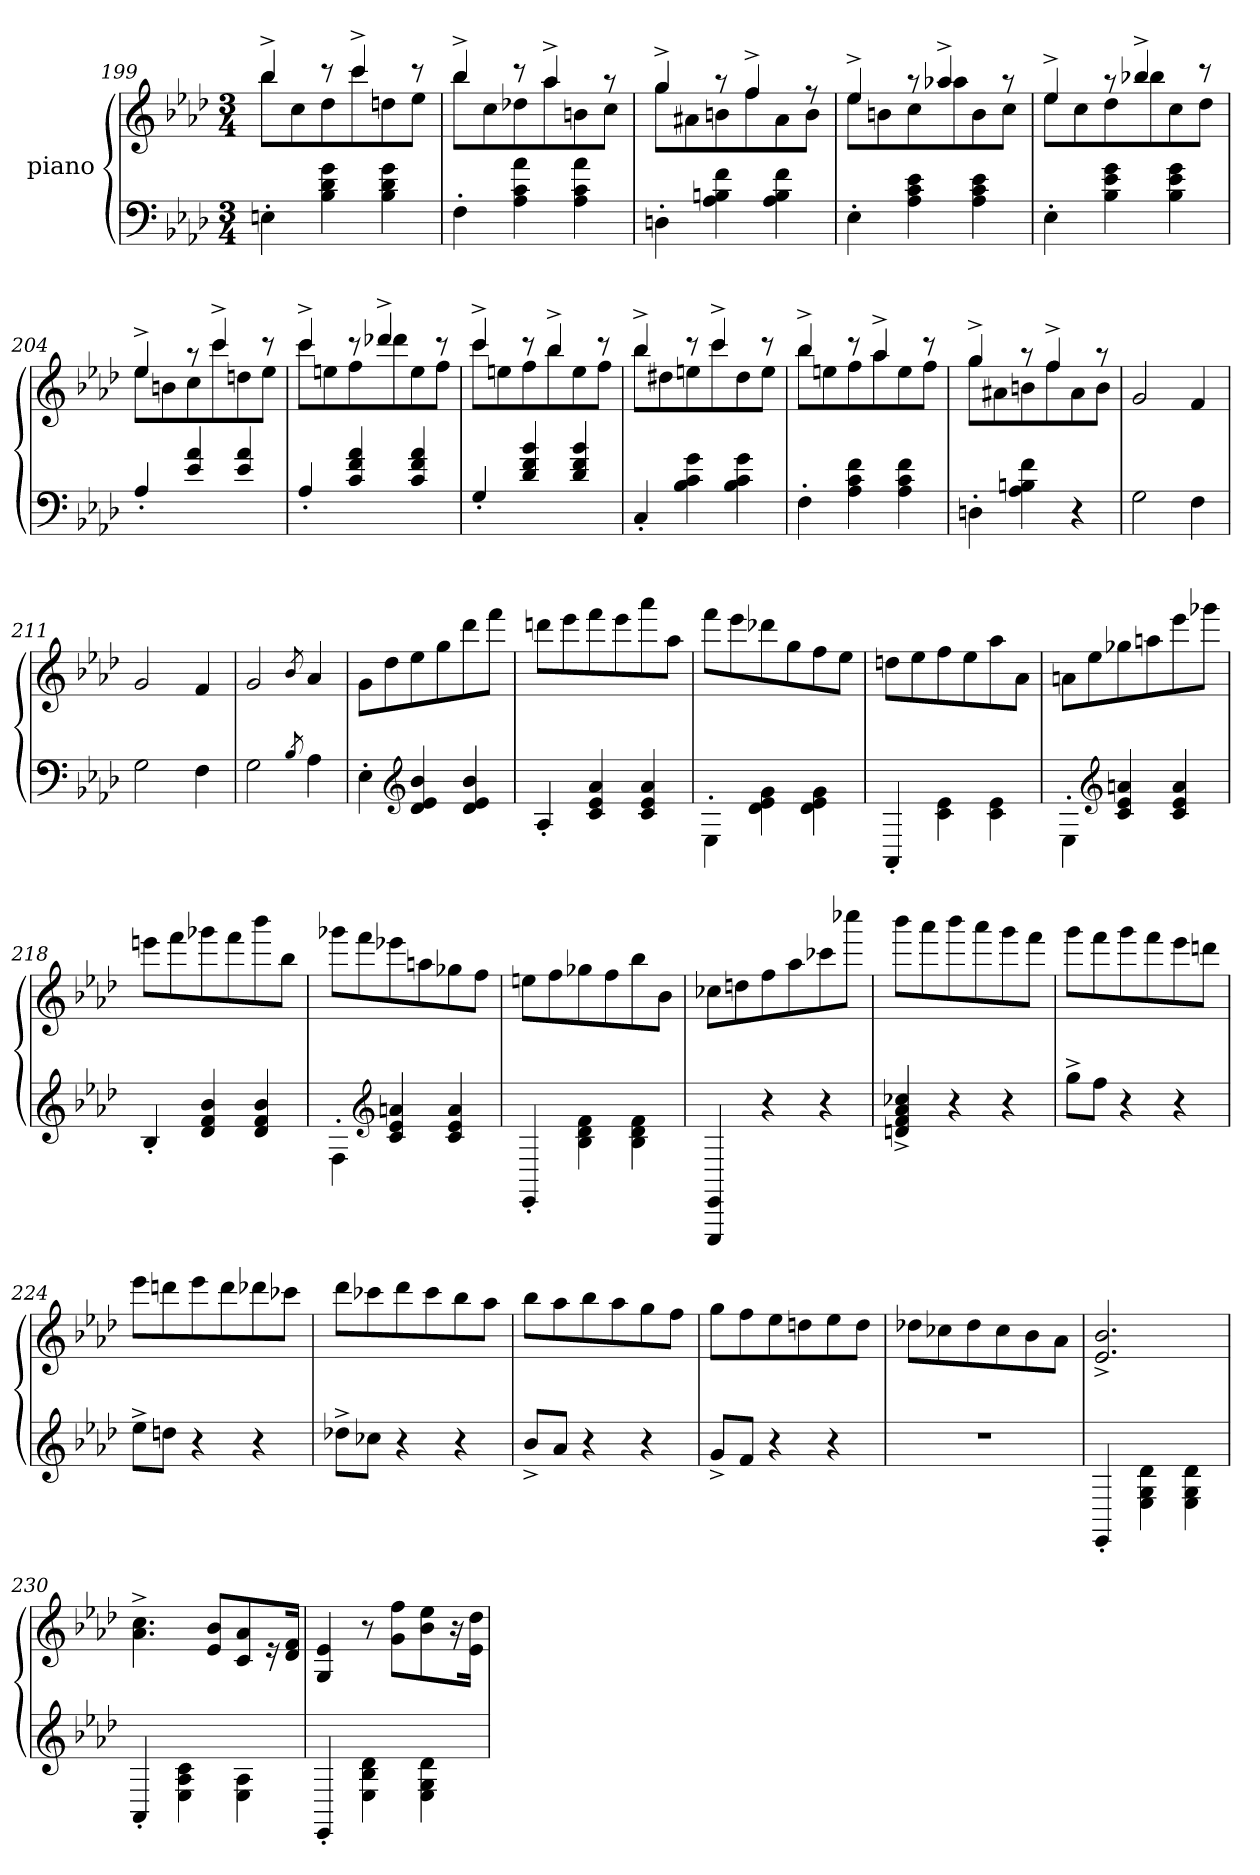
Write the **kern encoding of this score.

**kern	**kern
*part2	*part1
*staff2	*staff1
*I"piano	*I"piano
*clefF4	*clefG2
*k[b-e-a-d-]	*k[b-e-a-d-]
*M3/4	*M3/4
=199	=199
*	*^
4En'>\	4bb-^>/	8bb-\L
.	.	8cc\
4B-\ 4d-\ 4g\	8r	8dd-\
.	4ccc^>/	8ccc\
4B-\ 4d-\ 4g\	.	8ddn\
.	8r	8ee-\J
=200	=200	=200
4F'>\	4bb-^>/	8bb-\L
.	.	8cc\
4A-\ 4c\ 4a-\	8r	8dd-X\
.	4aa-^>/	8aa-\
4A-\ 4c\ 4a-\	.	8bn\
.	8r	8cc\J
=201	=201	=201
4Dn'>\	4gg^>/	8gg\L
.	.	8a#X\
4A-\ 4Bn\ 4f\	8r	8bn\
.	4ff^>/	8ff\
4A-\ 4B\ 4f\	.	8a#\
.	8r	8b\J
=202	=202	=202
4E-'>\	4ee-^>/	8ee-\L
.	.	8bn\
4A-\ 4c\ 4e-\	8r	8cc\
.	4aa-X^>/	8aa-\
4A-\ 4c\ 4e-\	.	8b\
.	8r	8cc\J
=203	=203	=203
4E-'>\	4ee-^>/	8ee-\L
.	.	8cc\
4B-\ 4e-\ 4g\	8r	8dd-\
.	4bb-X^>/	8bb-\
4B-\ 4e-\ 4g\	.	8cc\
.	8r	8dd-\J
=204	=204	=204
4A-'>/	4ee-^>/	8ee-\L
.	.	8bn\
4e-/ 4a-/	8r	8cc\
.	4ccc^>/	8ccc\
4e-/ 4a-/	.	8ddn\
.	8r	8ee-\J
=205	=205	=205
4A-'>/	4ccc^>/	8ccc\L
.	.	8een\
4c/ 4f/ 4a-/	8r	8ff\
.	4ddd-X^>/	8ddd-\
4c/ 4f/ 4a-/	.	8ee\
.	8r	8ff\J
=206	=206	=206
4G'>/	4ccc^>/	8ccc\L
.	.	8een\
4d-/ 4f/ 4b-/	8r	8ff\
.	4bb-^>/	8bb-\
4d-/ 4f/ 4b-/	.	8ee\
.	8r	8ff\J
=207	=207	=207
4C'>/	4bb-^>/	8bb-\L
.	.	8dd#X\
4B-\ 4c\ 4g\	8r	8een\
.	4ccc^>/	8ccc\
4B-\ 4c\ 4g\	.	8dd#\
.	8r	8ee\J
=208	=208	=208
4F'>\	4bb-^>/	8bb-\L
.	.	8een\
4A-\ 4c\ 4f\	8r	8ff\
.	4aa-^>/	8aa-\
4A-\ 4c\ 4f\	.	8ee\
.	8r	8ff\J
=209	=209	=209
4Dn'>\	4gg^>/	8gg\L
.	.	8a#X\
4A-\ 4Bn\ 4f\	8r	8bn\
.	4ff^>/	8ff\
4r	.	8a#\
.	8r	8b\J
*	*v	*v
=210	=210
2G\	2g/
4F\	4f/
=211	=211
2G\	2g/
4F\	4f/
=212	=212
2G\	2g/
8qB-/	8qb-/
4A-\	4a-/
=213	=213
4E-'>\	8g\L
.	8dd-\
*clefG2	*
4d-/ 4e-/ 4b-/	8ee-\
.	8gg\
4d-/ 4e-/ 4b-/	8ddd-\
.	8fff\J
=214	=214
4A-'>/	8dddn\L
.	8eee-\
4c/ 4e-/ 4a-/	8fff\
.	8eee-\
4c/ 4e-/ 4a-/	8aaa-\
.	8aa-\J
=215	=215
4E-'>\	8fff\L
.	8eee-\
4d-\ 4e-\ 4g\	8ddd-X\
.	8gg\
4d-\ 4e-\ 4g\	8ff\
.	8ee-\J
=216	=216
4AA-'>/	8ddn\L
.	8ee-\
4c\ 4e-\	8ff\
.	8ee-\
4c\ 4e-\	8aa-\
.	8a-\J
=217	=217
4E-'>\	8an\L
.	8ee-\
*clefG2	*
4c/ 4e-/ 4an/	8gg-X\
.	8aan\
4c/ 4e-/ 4a/	8eee-\
.	8ggg-\J
=218	=218
4B-'>/	8eeen\L
.	8fff\
4d-/ 4f/ 4b-/	8ggg-X\
.	8fff\
4d-/ 4f/ 4b-/	8bbb-\
.	8bb-\J
=219	=219
4F'>\	8ggg-X\L
.	8fff\
*clefG2	*
4c/ 4e-/ 4an/	8eee-X\
.	8aan\
4c/ 4e-/ 4a/	8gg-\
.	8ff\J
=220	=220
4EE-'>/	8een\L
.	8ff\
4B-\ 4d-\ 4f\	8gg-X\
.	8ff\
4B-\ 4d-\ 4f\	8bb-\
.	8b-\J
=221	=221
4EEE-/ 4EE-/	8cc-X\L
.	8ddn\
4r	8ff\
.	8aa-\
4r	8ccc-\
.	8cccc-\J
=222	=222
4dn/^> 4f/^> 4a-/^> 4cc-X/^>	8bbb-\L
.	8aaa-\
4r	8bbb-\
.	8aaa-\
4r	8ggg\
.	8fff\J
=223	=223
8gg^>\L	8ggg\L
8ff\J	8fff\
4r	8ggg\
.	8fff\
4r	8eee-\
.	8dddn\J
=224	=224
8ee-^>\L	8eee-\L
8ddn\J	8dddn\
4r	8eee-\
.	8ddd\
4r	8ddd-X\
.	8ccc-X\J
=225	=225
8dd-X^>\L	8ddd-\L
8cc-X\J	8ccc-X\
4r	8ddd-\
.	8ccc-\
4r	8bb-\
.	8aa-\J
=226	=226
8b-^>/L	8bb-\L
8a-/J	8aa-\
4r	8bb-\
.	8aa-\
4r	8gg\
.	8ff\J
=227	=227
8g^>/L	8gg\L
8f/J	8ff\
4r	8ee-\
.	8ddn\
4r	8ee-\
.	8dd\J
=228	=228
2.r	8dd-X\L
.	8cc-X\
.	8dd-\
.	8cc-\
.	8b-\
.	8a-\J
=229	=229
4EE-'>/	2.e-/^> 2.b-/^>
4E-\ 4G\ 4d-\	.
4E-\ 4G\ 4d-\	.
=230	=230
4AA-'>/	4.a-\^> 4.cc\^>
4E-\ 4A-\ 4c\	.
.	8e-/ 8b-/L
4E-\ 4A-\	8c/ 8a-/
.	16r
.	16d-/ 16f/Jk
=231	=231
4EE-'>/	4G/ 4e-/
4E-\ 4B-\ 4d-\	8r
.	8g\ 8ff\L
4E-\ 4G\ 4d-\	8b-\ 8ee-\
.	16r
.	16e-\ 16dd-\Jk
=	=
*-	*-
